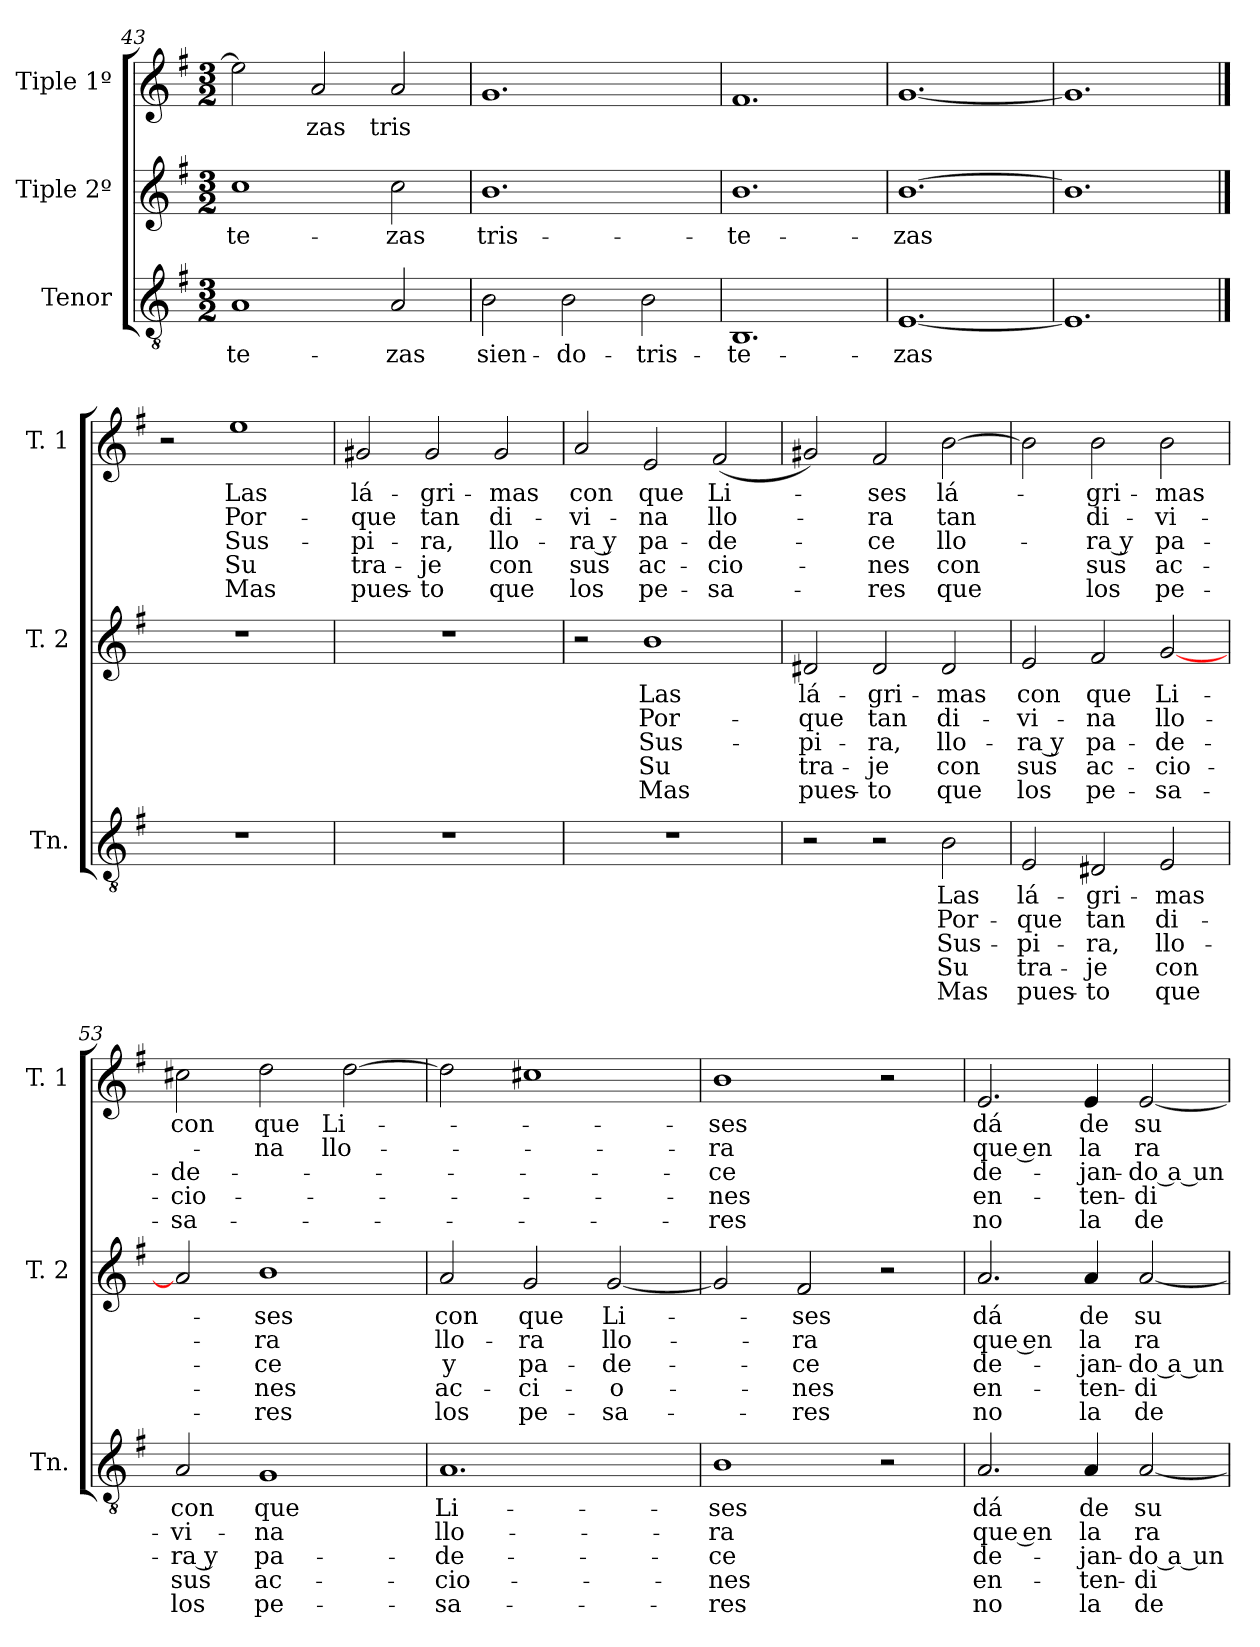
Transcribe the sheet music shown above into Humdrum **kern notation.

**kern	**text	**text	**text	**text	**text	**kern	**text	**text	**text	**text	**text	**kern	**text	**text	**text	**text	**text
*part3	*part3	*part3	*part3	*part3	*part3	*part2	*part2	*part2	*part2	*part2	*part2	*part1	*part1	*part1	*part1	*part1	*part1
*staff3	*staff3	*staff3	*staff3	*staff3	*staff3	*staff2	*staff2	*staff2	*staff2	*staff2	*staff2	*staff1	*staff1	*staff1	*staff1	*staff1	*staff1
*I"Tenor	*	*	*	*	*	*I"Tiple 2º	*	*	*	*	*	*I"Tiple 1º	*	*	*	*	*
*I'Tn.	*	*	*	*	*	*I'T. 2	*	*	*	*	*	*I'T. 1	*	*	*	*	*
*clefGv2	*	*	*	*	*	*clefG2	*	*	*	*	*	*clefG2	*	*	*	*	*
*k[f#]	*	*	*	*	*	*k[f#]	*	*	*	*	*	*k[f#]	*	*	*	*	*
*M3/2	*	*	*	*	*	*M3/2	*	*	*	*	*	*M3/2	*	*	*	*	*
=43	=43	=43	=43	=43	=43	=43	=43	=43	=43	=43	=43	=43	=43	=43	=43	=43	=43
1A	-te-	.	.	.	.	1cc	-te-	.	.	.	.	2ee]	.	.	.	.	.
.	.	.	.	.	.	.	.	.	.	.	.	2a	-zas	.	.	.	.
2A	-zas	.	.	.	.	2cc	-zas	.	.	.	.	2a	tris	.	.	.	.
=44	=44	=44	=44	=44	=44	=44	=44	=44	=44	=44	=44	=44	=44	=44	=44	=44	=44
2B	sien-	.	.	.	.	1.b	tris-	.	.	.	.	1.g	.	.	.	.	.
2B	-do-	.	.	.	.	.	.	.	.	.	.	.	.	.	.	.	.
2B	-tris-	.	.	.	.	.	.	.	.	.	.	.	.	.	.	.	.
=45	=45	=45	=45	=45	=45	=45	=45	=45	=45	=45	=45	=45	=45	=45	=45	=45	=45
1.BB	-te-	.	.	.	.	1.b	-te-	.	.	.	.	1.f#	.	.	.	.	.
=46	=46	=46	=46	=46	=46	=46	=46	=46	=46	=46	=46	=46	=46	=46	=46	=46	=46
[1.E	-zas	.	.	.	.	[1.b	-zas	.	.	.	.	[1.g	.	.	.	.	.
=47	=47	=47	=47	=47	=47	=47	=47	=47	=47	=47	=47	=47	=47	=47	=47	=47	=47
1.E]	.	.	.	.	.	1.b]	.	.	.	.	.	1.g]	.	.	.	.	.
!!LO:LB:g=z
==48	==48	==48	==48	==48	==48	==48	==48	==48	==48	==48	==48	==48	==48	==48	==48	==48	==48
1.r	.	.	.	.	.	1.r	.	.	.	.	.	2r	.	.	.	.	.
.	.	.	.	.	.	.	.	.	.	.	.	1ee	Las	Por-	Sus-	Su	Mas
=49	=49	=49	=49	=49	=49	=49	=49	=49	=49	=49	=49	=49	=49	=49	=49	=49	=49
1.r	.	.	.	.	.	1.r	.	.	.	.	.	2g#X	lá-	-que	-pi-	-tra-	pues-
.	.	.	.	.	.	.	.	.	.	.	.	2g#	-gri-	tan	-ra,	-je	-to
.	.	.	.	.	.	.	.	.	.	.	.	2g#	-mas	di-	llo-	con	que
=50	=50	=50	=50	=50	=50	=50	=50	=50	=50	=50	=50	=50	=50	=50	=50	=50	=50
1.r	.	.	.	.	.	2r	.	.	.	.	.	2a	con	-vi-	-ra y	sus	los
.	.	.	.	.	.	1b	Las	Por-	Sus-	Su	Mas	2e	que	-na	pa-	ac-	pe-
.	.	.	.	.	.	.	.	.	.	.	.	(2f#	Li-	llo-	-de-	-cio-	-sa-
=51	=51	=51	=51	=51	=51	=51	=51	=51	=51	=51	=51	=51	=51	=51	=51	=51	=51
2r	.	.	.	.	.	2d#X	lá-	-que	-pi-	-tra-	pues-	2g#X)	.	.	.	.	.
2r	.	.	.	.	.	2d#	-gri-	tan	-ra,	-je	-to	2f#	-ses	-ra	-ce	-nes	-res
2B	Las	Por-	Sus-	Su	Mas	2d#	-mas	di-	llo-	con	que	[2b	lá-	tan	llo-	con	que
=52	=52	=52	=52	=52	=52	=52	=52	=52	=52	=52	=52	=52	=52	=52	=52	=52	=52
2E	lá-	-que	-pi-	-tra-	pues-	2e	con	-vi-	-ra y	sus	los	2b]	.	.	.	.	.
2D#X	-gri-	tan	-ra,	-je	-to	2f#	que	-na	pa-	ac-	pe-	2b	-gri-	di-	-ra y	sus	los
2E	-mas	di-	llo-	con	que	[2g	Li-	llo-	-de-	-cio-	-sa-	2b	-mas	-vi-	pa-	ac-	pe-
=53	=53	=53	=53	=53	=53	=53	=53	=53	=53	=53	=53	=53	=53	=53	=53	=53	=53
2A	con	-vi-	-ra y	sus	los	2a]	.	.	.	.	.	2cc#X	con	.	-de-	-cio-	-sa-
1G	que	-na	pa-	ac-	pe-	1b	-ses	-ra	-ce	-nes	-res	2dd	que	-na	.	.	.
.	.	.	.	.	.	.	.	.	.	.	.	[2dd	Li-	llo-	.	.	.
=54	=54	=54	=54	=54	=54	=54	=54	=54	=54	=54	=54	=54	=54	=54	=54	=54	=54
1.A	Li-	llo-	-de-	-cio-	-sa-	2a	con	llo-	y	ac-	los	2dd]	.	.	.	.	.
.	.	.	.	.	.	2g	que	-ra	pa-	-ci-	pe-	1cc#X	.	.	.	.	.
.	.	.	.	.	.	[2g	Li-	llo-	-de-	-o-	-sa-	.	.	.	.	.	.
=55	=55	=55	=55	=55	=55	=55	=55	=55	=55	=55	=55	=55	=55	=55	=55	=55	=55
1B	-ses	-ra	-ce	-nes	-res	2g]	.	.	.	.	.	1b	-ses	-ra	-ce	-nes	-res
.	.	.	.	.	.	2f#	-ses	-ra	-ce	-nes	-res	.	.	.	.	.	.
2r	.	.	.	.	.	2r	.	.	.	.	.	2r	.	.	.	.	.
=56	=56	=56	=56	=56	=56	=56	=56	=56	=56	=56	=56	=56	=56	=56	=56	=56	=56
2.A	dá	que en	de-	en-	no	2.a	dá	que en	de-	en-	no	2.e	dá	que en	de-	en-	no
4A	de	la	-jan-	-ten-	la	4a	de	la	-jan-	-ten-	la	4e	de	la	-jan-	-ten-	la
[2A	su	ra-	-do a un	-di-	de-	[2a	su	ra-	-do a un	-di-	de-	[2e	su	ra-	-do a un	-di-	de-
=	=	=	=	=	=	=	=	=	=	=	=	=	=	=	=	=	=
*-	*-	*-	*-	*-	*-	*-	*-	*-	*-	*-	*-	*-	*-	*-	*-	*-	*-
